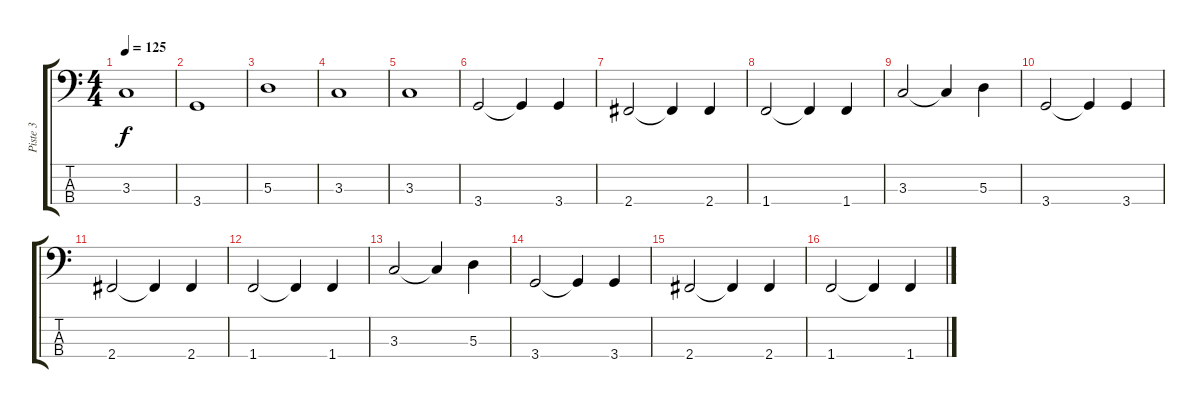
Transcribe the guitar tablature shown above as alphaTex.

\track ("Piste 3" "Piste 3") {instrument electricbassfinger}
\staff {score tabs}
\tuning (G2 D2 A1 E1) {hide}
\ts (4 4)
\tempo 125
\clef f4
\ks c
3.3.1{dy f} |
3.4.1 |
5.3.1 |
3.3.1 |
3.3.1 |
3.4.2 3.4{t}.4 3.4.4 |
2.4.2 2.4{t}.4 2.4.4 |
1.4.2 1.4{t}.4 1.4.4 |
3.3.2 3.3{t}.4 5.3.4 |
3.4.2 3.4{t}.4 3.4.4 |
2.4.2 2.4{t}.4 2.4.4 |
1.4.2 1.4{t}.4 1.4.4 |
3.3.2 3.3{t}.4 5.3.4 |
3.4.2 3.4{t}.4 3.4.4 |
2.4.2 2.4{t}.4 2.4.4 |
1.4.2 1.4{t}.4 1.4.4
